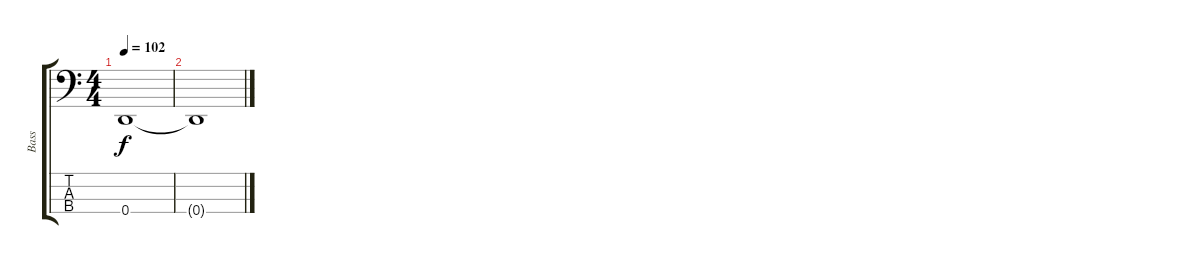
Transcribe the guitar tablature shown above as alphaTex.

\track ("Bass" "Bass") {instrument electricbasspick}
\staff {score tabs}
\tuning (G2 D2 A1 D1) {hide}
\ts (4 4)
\tempo 102
\clef f4
\ks c
0.4.1{dy f} |
0.4{t}.1
